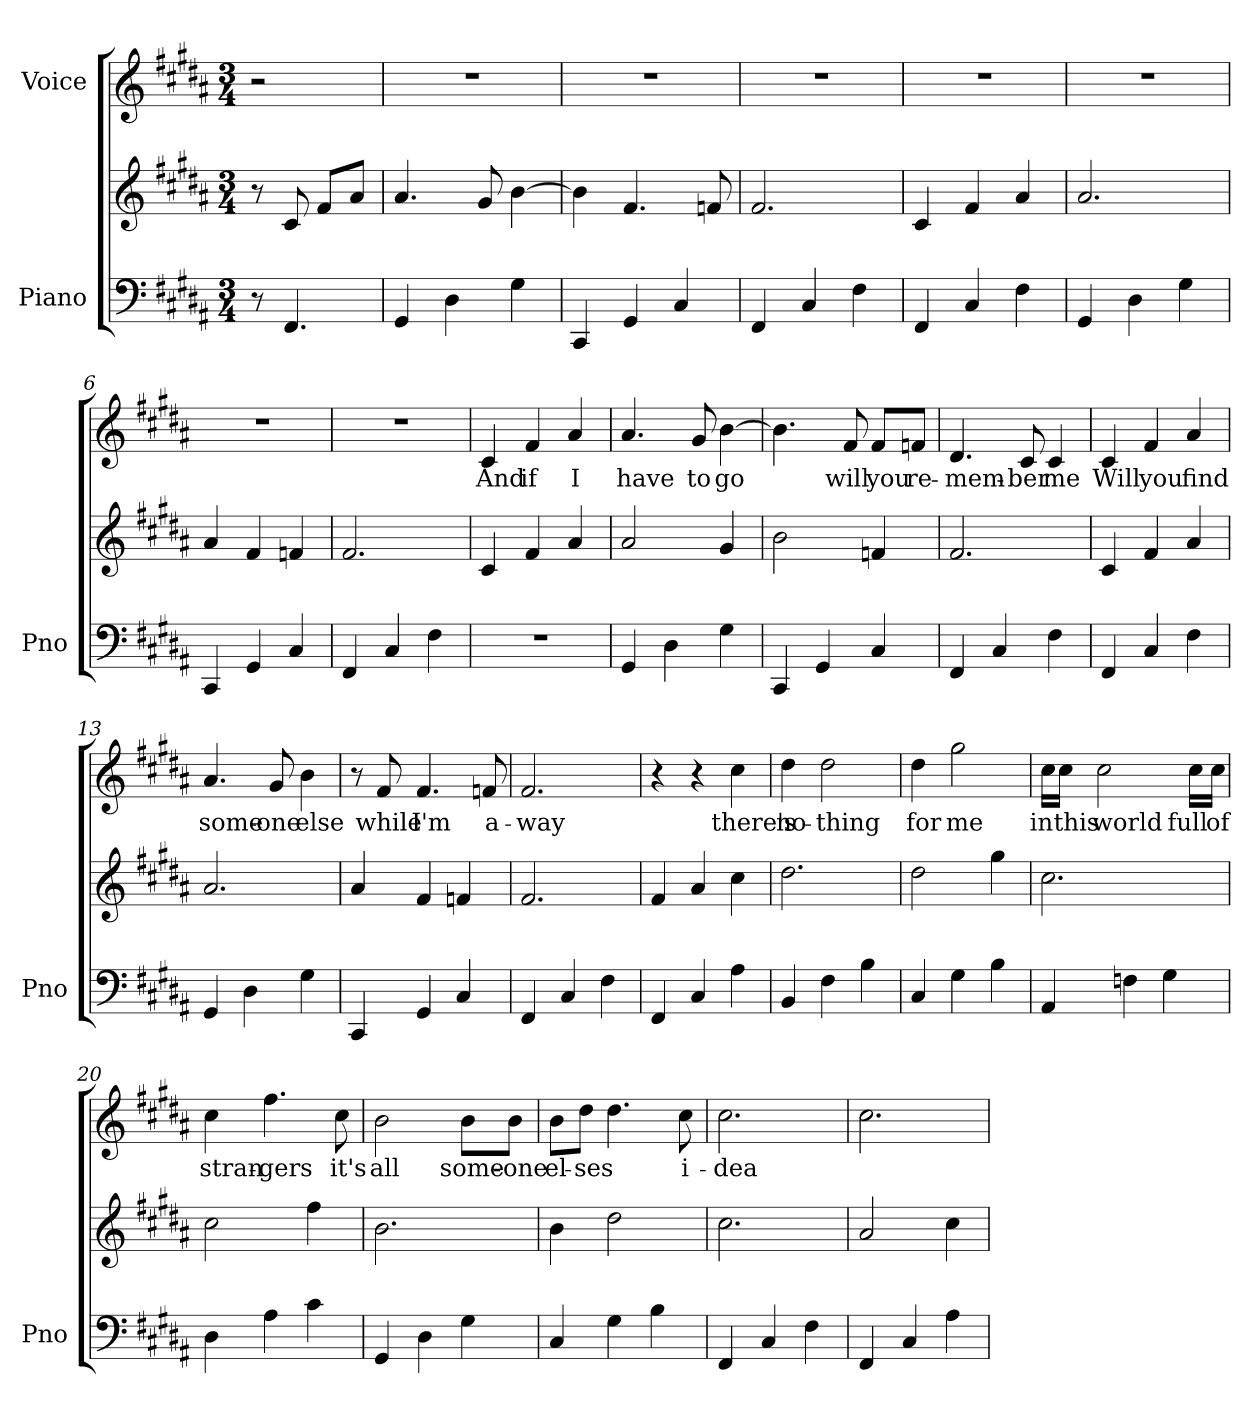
**kern	**kern	**kern	**text
*part2	*part2	*part1	*part1
*staff3	*staff2	*staff1	*staff1
*I"Piano	*	*I"Voice	*
*I'Pno	*	*	*
*clefF4	*clefG2	*clefG2	*
*k[f#c#g#d#a#]	*k[f#c#g#d#a#]	*k[f#c#g#d#a#]	*
*M3/4	*M3/4	*M3/4	*
*MM75	*MM75	*MM75	*
=	=	=	=
8r	8r	2r	.
4.FF#/	8c#/	.	.
.	8f#/L	.	.
.	8a#/J	.	.
=1	=1	=1	=1
4GG#/	4.a#/	2.r	.
4D#\	.	.	.
.	8g#/	.	.
4G#\	[4b\	.	.
=2	=2	=2	=2
4CC#/	4b\]	2.r	.
4GG#/	4.f#/	.	.
4C#/	.	.	.
.	8fn/	.	.
=3	=3	=3	=3
4FF#/	2.f#/	2.r	.
4C#/	.	.	.
4F#\	.	.	.
=4	=4	=4	=4
4FF#/	4c#/	2.r	.
4C#/	4f#/	.	.
4F#\	4a#/	.	.
=5	=5	=5	=5
4GG#/	2.a#/	2.r	.
4D#\	.	.	.
4G#\	.	.	.
=6	=6	=6	=6
4CC#/	4a#/	2.r	.
4GG#/	4f#/	.	.
4C#/	4fn/	.	.
=7	=7	=7	=7
4FF#/	2.f#/	2.r	.
4C#/	.	.	.
4F#\	.	.	.
=8	=8	=8	=8
!	!	!	!LO:LY:b
2.r	4c#/	4c#/	And
!	!	!	!LO:LY:b
.	4f#/	4f#/	if
!	!	!	!LO:LY:b
.	4a#/	4a#/	I
=9	=9	=9	=9
!	!	!	!LO:LY:b
4GG#/	2a#/	4.a#/	have
4D#\	.	.	.
!	!	!	!LO:LY:b
.	.	8g#/	to
!	!	!	!LO:LY:b
4G#\	4g#/	[4b\	go
!!LO:LB:g=z
=10	=10	=10	=10
4CC#/	2b\	4.b\]	.
4GG#/	.	.	.
!	!	!	!LO:LY:b
.	.	8f#/	will
!	!	!	!LO:LY:b
4C#/	4fn/	8f#/L	you
!	!	!	!LO:LY:b
.	.	8fn/J	re-
=11	=11	=11	=11
!	!	!	!LO:LY:b
4FF#/	2.f#/	4.d#/	-mem-
4C#/	.	.	.
!	!	!	!LO:LY:b
.	.	8c#/	-ber
!	!	!	!LO:LY:b
4F#\	.	4c#/	me
=12	=12	=12	=12
!	!	!	!LO:LY:b
4FF#/	4c#/	4c#/	Will
!	!	!	!LO:LY:b
4C#/	4f#/	4f#/	you
!	!	!	!LO:LY:b
4F#\	4a#/	4a#/	find
=13	=13	=13	=13
!	!	!	!LO:LY:b
4GG#/	2.a#/	4.a#/	some-
4D#\	.	.	.
!	!	!	!LO:LY:b
.	.	8g#/	-one
!	!	!	!LO:LY:b
4G#\	.	4b\	else
=14	=14	=14	=14
4CC#/	4a#/	8r	.
!	!	!	!LO:LY:b
.	.	8f#/	while
!	!	!	!LO:LY:b
4GG#/	4f#/	4.f#/	I'm
4C#/	4fn/	.	.
!	!	!	!LO:LY:b
.	.	8fn/	a-
=15	=15	=15	=15
!	!	!	!LO:LY:b
4FF#/	2.f#/	2.f#/	-way
4C#/	.	.	.
4F#\	.	.	.
=16	=16	=16	=16
4FF#/	4f#/	4r	.
4C#/	4a#/	4r	.
!	!	!	!LO:LY:b
4A#\	4cc#\	4cc#\	there's
!!LO:LB:g=z
=17	=17	=17	=17
!	!	!	!LO:LY:b
4BB/	2.dd#\	4dd#\	no-
!	!	!	!LO:LY:b
4F#\	.	2dd#\	-thing
4B\	.	.	.
=18	=18	=18	=18
!	!	!	!LO:LY:b
4C#/	2dd#\	4dd#\	for
!	!	!	!LO:LY:b
4G#\	.	2gg#\	me
4B\	4gg#\	.	.
=19	=19	=19	=19
!	!	!	!LO:LY:b
4AA#/	2.cc#\	16cc#\LL	in
!	!	!	!LO:LY:b
.	.	16cc#\JJ	this
!	!	!	!LO:LY:b
.	.	2cc#\	world
4Fn\	.	.	.
4G#\	.	.	.
!	!	!	!LO:LY:b
.	.	16cc#\LL	full
!	!	!	!LO:LY:b
.	.	16cc#\JJ	of
=20	=20	=20	=20
!	!	!	!LO:LY:b
4D#\	2cc#\	4cc#\	stran-
!	!	!	!LO:LY:b
4A#\	.	4.ff#\	-gers
4c#\	4ff#\	.	.
!	!	!	!LO:LY:b
.	.	8cc#\	it's
=21	=21	=21	=21
!	!	!	!LO:LY:b
4GG#/	2.b\	2b\	all
4D#\	.	.	.
!	!	!	!LO:LY:b
4G#\	.	8b\L	some-
!	!	!	!LO:LY:b
.	.	8b\J	-one
=22	=22	=22	=22
!	!	!	!LO:LY:b
4C#/	4b\	8b\L	el-
!	!	!	!LO:LY:b
.	.	8dd#\J	-ses
4G#\	2dd#\	4.dd#\	.
4B\	.	.	.
!	!	!	!LO:LY:b
.	.	8cc#\	i-
=23	=23	=23	=23
!	!	!	!LO:LY:b
4FF#/	2.cc#\	2.cc#\	-dea
4C#/	.	.	.
4F#\	.	.	.
=24	=24	=24	=24
4FF#/	2a#/	2.cc#\	.
4C#/	.	.	.
4A#\	4cc#\	.	.
=	=	=	=
*-	*-	*-	*-
